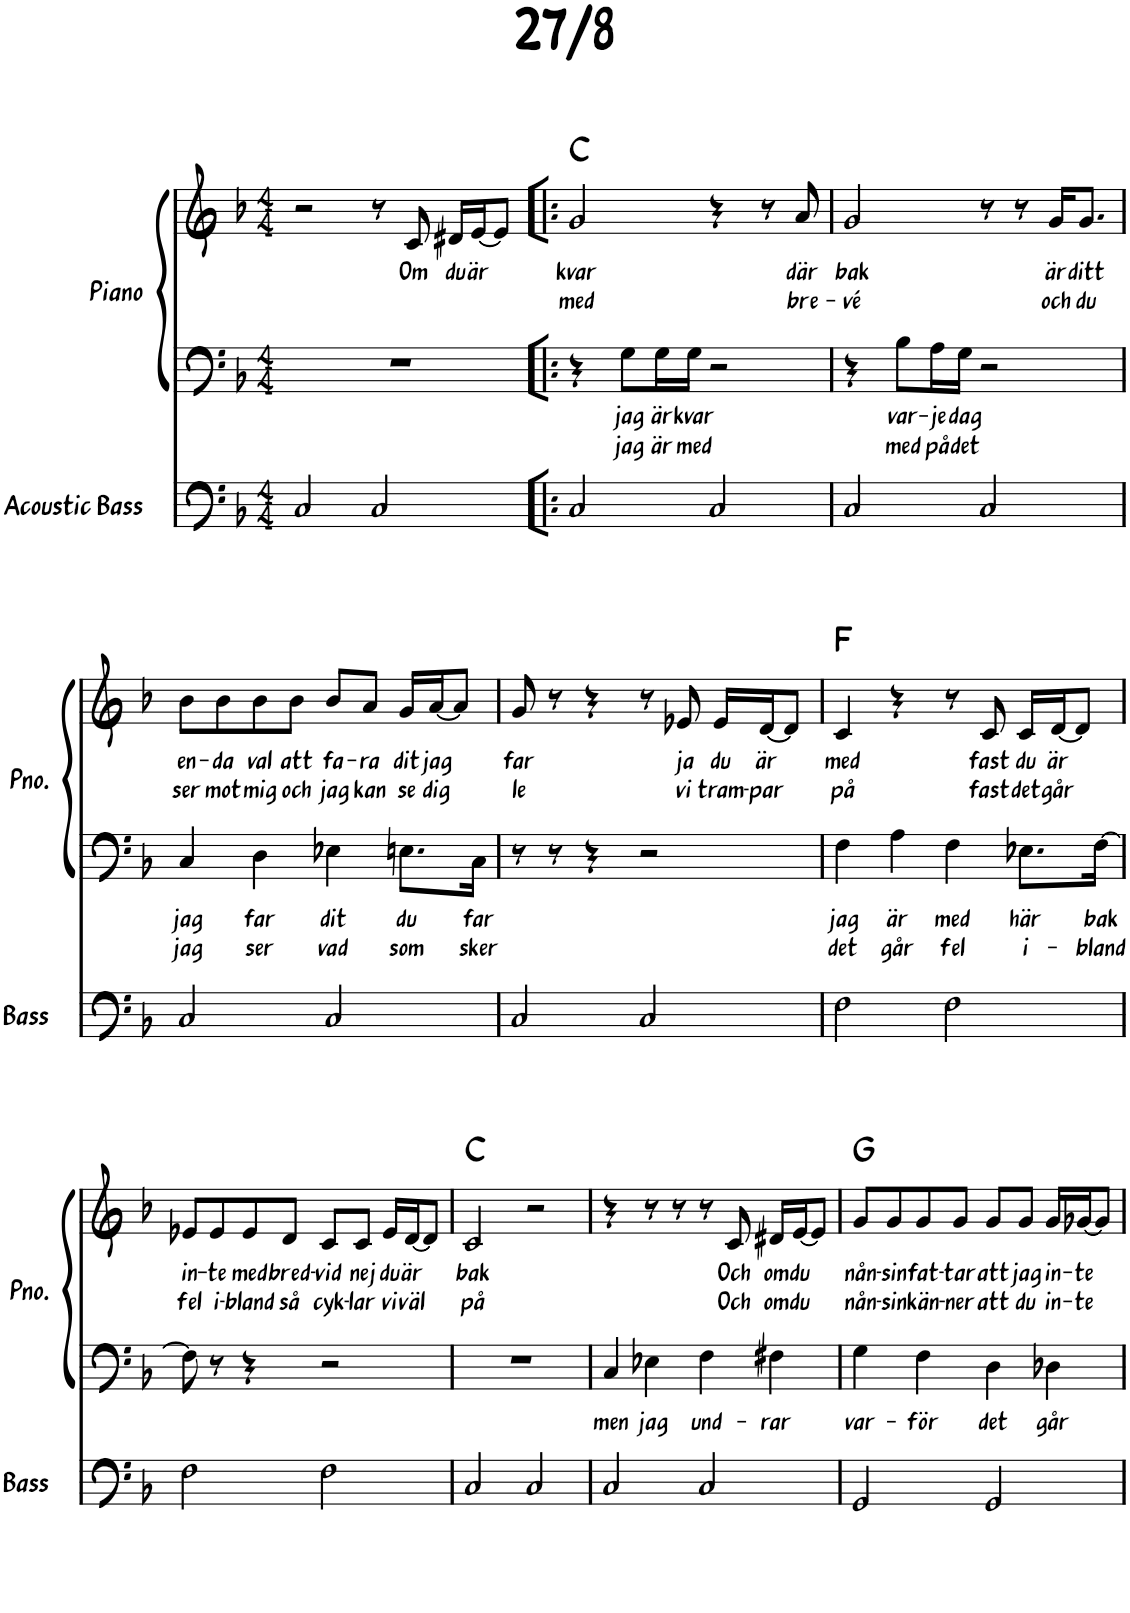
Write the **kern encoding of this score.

**kern	**kern	**text	**text	**kern	**text	**text	**harte
*part2	*part1	*part1	*part1	*part1	*part1	*part1	*part1
*staff3	*staff2	*staff2	*staff2	*staff1	*staff1	*staff1	*
*I"Acoustic Bass	*I"Piano	*	*	*	*	*	*
*I'Bass	*I'Pno.	*	*	*	*	*	*
*clefF4	*clefF4	*	*	*clefG2	*	*	*
*Trd7c12	*	*	*	*	*	*	*
*k[b-]	*k[b-]	*	*	*k[b-]	*	*	*
*M4/4	*M4/4	*	*	*M4/4	*	*	*
=1	=1	=1	=1	=1	=1	=1	=1
2C/	1r	.	.	2r	.	.	.
2C/	.	.	.	8r	.	.	.
!	!	!	!	!	!LO:LY:b	!	!
.	.	.	.	8c/	Om	.	.
!	!	!	!	!	!LO:LY:b	!	!
.	.	.	.	16d#X/LL	du	.	.
!	!	!	!	!	!LO:LY:b	!	!
.	.	.	.	[16e/J	är	.	.
.	.	.	.	8e/J]	.	.	.
=2!|:	=2!|:	=2!|:	=2!|:	=2!|:	=2!|:	=2!|:	=2!|:
!	!	!	!	!	!LO:LY:b	!LO:LY:b	!
2C/	4r	.	.	2g/	kvar	med	C:maj
!	!	!LO:LY:b	!LO:LY:b	!	!	!	!
.	8G\L	jag	jag	.	.	.	.
!	!	!LO:LY:b	!LO:LY:b	!	!	!	!
.	16G\L	är	är	.	.	.	.
!	!	!LO:LY:b	!LO:LY:b	!	!	!	!
.	16G\JJ	kvar	med	.	.	.	.
2C/	2r	.	.	4r	.	.	.
.	.	.	.	8r	.	.	.
!	!	!	!	!	!LO:LY:b	!LO:LY:b	!
.	.	.	.	8a/	där	bre-	.
=3	=3	=3	=3	=3	=3	=3	=3
!	!	!	!	!	!LO:LY:b	!LO:LY:b	!
2C/	4r	.	.	2g/	bak	-vé	.
!	!	!LO:LY:b	!LO:LY:b	!	!	!	!
.	8B-\L	var-	med	.	.	.	.
!	!	!LO:LY:b	!LO:LY:b	!	!	!	!
.	16A\L	-je	på	.	.	.	.
!	!	!LO:LY:b	!LO:LY:b	!	!	!	!
.	16G\JJ	dag	det	.	.	.	.
2C/	2r	.	.	8r	.	.	.
.	.	.	.	8r	.	.	.
!	!	!	!	!	!LO:LY:b	!LO:LY:b	!
.	.	.	.	16g/KL	är	och	.
!	!	!	!	!	!LO:LY:b	!LO:LY:b	!
.	.	.	.	8.g/J	ditt	du	.
!!LO:LB:g=z
=4	=4	=4	=4	=4	=4	=4	=4
!	!	!LO:LY:b	!LO:LY:b	!	!LO:LY:b	!LO:LY:b	!
2C/	4C/	jag	jag	8b-\L	en-	ser	.
!	!	!	!	!	!LO:LY:b	!LO:LY:b	!
.	.	.	.	8b-\	-da	mot	.
!	!	!LO:LY:b	!LO:LY:b	!	!LO:LY:b	!LO:LY:b	!
.	4D\	far	ser	8b-\	val	mig	.
!	!	!	!	!	!LO:LY:b	!LO:LY:b	!
.	.	.	.	8b-\J	att	och	.
!	!	!LO:LY:b	!LO:LY:b	!	!LO:LY:b	!LO:LY:b	!
2C/	4E-X\	dit	vad	8b-/L	fa-	jag	.
!	!	!	!	!	!LO:LY:b	!LO:LY:b	!
.	.	.	.	8a/J	-ra	kan	.
!	!	!LO:LY:b	!LO:LY:b	!	!LO:LY:b	!LO:LY:b	!
.	8.En\L	du	som	16g/LL	dit	se	.
!	!	!	!	!	!LO:LY:b	!LO:LY:b	!
.	.	.	.	[16a/J	jag	dig	.
.	.	.	.	8a/J]	.	.	.
!	!	!LO:LY:b	!LO:LY:b	!	!	!	!
.	16C\Jk	far	sker	.	.	.	.
=5	=5	=5	=5	=5	=5	=5	=5
!	!	!	!	!	!LO:LY:b	!LO:LY:b	!
2C/	8r	.	.	8g/	far	le	.
.	8r	.	.	8r	.	.	.
.	4r	.	.	4r	.	.	.
2C/	2r	.	.	8r	.	.	.
!	!	!	!	!	!LO:LY:b	!LO:LY:b	!
.	.	.	.	8e-X/	ja	vi	.
!	!	!	!	!	!LO:LY:b	!LO:LY:b	!
.	.	.	.	16e-/LL	du	tram-	.
!	!	!	!	!	!LO:LY:b	!LO:LY:b	!
.	.	.	.	[16d/J	är	-par	.
.	.	.	.	8d/J]	.	.	.
=6	=6	=6	=6	=6	=6	=6	=6
!	!	!LO:LY:b	!LO:LY:b	!	!LO:LY:b	!LO:LY:b	!
2F\	4F\	jag	det	4c/	med	på	F:maj
!	!	!LO:LY:b	!LO:LY:b	!	!	!	!
.	4A\	är	går	4r	.	.	.
!	!	!LO:LY:b	!LO:LY:b	!	!	!	!
2F\	4F\	med	fel	8r	.	.	.
!	!	!	!	!	!LO:LY:b	!LO:LY:b	!
.	.	.	.	8c/	fast	fast	.
!	!	!LO:LY:b	!LO:LY:b	!	!LO:LY:b	!LO:LY:b	!
.	8.E-X\L	här	i-	16c/LL	du	det	.
!	!	!	!	!	!LO:LY:b	!LO:LY:b	!
.	.	.	.	[16d/J	är	går	.
.	.	.	.	8d/J]	.	.	.
!	!	!LO:LY:b	!LO:LY:b	!	!	!	!
.	[16F\Jk	bak	-bland	.	.	.	.
!!LO:LB:g=z
=7	=7	=7	=7	=7	=7	=7	=7
!	!	!	!	!	!LO:LY:b	!LO:LY:b	!
2F\	8F\]	.	.	8e-X/L	in-	fel	.
!	!	!	!	!	!LO:LY:b	!LO:LY:b	!
.	8r	.	.	8e-/	-te	i-	.
!	!	!	!	!	!LO:LY:b	!LO:LY:b	!
.	4r	.	.	8e-/	med	-bland	.
!	!	!	!	!	!LO:LY:b	!LO:LY:b	!
.	.	.	.	8d/J	bred-	så	.
!	!	!	!	!	!LO:LY:b	!LO:LY:b	!
2F\	2r	.	.	8c/L	-vid	cyk-	.
!	!	!	!	!	!LO:LY:b	!LO:LY:b	!
.	.	.	.	8c/J	nej	-lar	.
!	!	!	!	!	!LO:LY:b	!LO:LY:b	!
.	.	.	.	16e-/LL	du	vi	.
!	!	!	!	!	!LO:LY:b	!LO:LY:b	!
.	.	.	.	[16d/J	är	väl	.
.	.	.	.	8d/J]	.	.	.
=8	=8	=8	=8	=8	=8	=8	=8
!	!	!	!	!	!LO:LY:b	!LO:LY:b	!
2C/	1r	.	.	2c/	bak	på	C:maj
2C/	.	.	.	2r	.	.	.
=9	=9	=9	=9	=9	=9	=9	=9
!	!	!LO:LY:b	!	!	!	!	!
2C/	4C/	men	.	4r	.	.	.
!	!	!LO:LY:b	!	!	!	!	!
.	4E-X\	jag	.	8r	.	.	.
.	.	.	.	8r	.	.	.
!	!	!LO:LY:b	!	!	!	!	!
2C/	4F\	und-	.	8r	.	.	.
!	!	!	!	!	!LO:LY:b	!LO:LY:b	!
.	.	.	.	8c/	Och	Och	.
!	!	!LO:LY:b	!	!	!LO:LY:b	!LO:LY:b	!
.	4F#X\	-rar	.	16d#X/LL	om	om	.
!	!	!	!	!	!LO:LY:b	!LO:LY:b	!
.	.	.	.	[16e/J	du	du	.
.	.	.	.	8e/J]	.	.	.
=10	=10	=10	=10	=10	=10	=10	=10
!	!	!LO:LY:b	!	!	!LO:LY:b	!LO:LY:b	!
2GG/	4G\	var-	.	8g/L	nån-	nån-	G:maj
!	!	!	!	!	!LO:LY:b	!LO:LY:b	!
.	.	.	.	8g/	-sin	-sin	.
!	!	!LO:LY:b	!	!	!LO:LY:b	!LO:LY:b	!
.	4F\	-för	.	8g/	fat-	kän-	.
!	!	!	!	!	!LO:LY:b	!LO:LY:b	!
.	.	.	.	8g/J	-tar	-ner	.
!	!	!LO:LY:b	!	!	!LO:LY:b	!LO:LY:b	!
2GG/	4D\	det	.	8g/L	att	att	.
!	!	!	!	!	!LO:LY:b	!LO:LY:b	!
.	.	.	.	8g/J	jag	du	.
!	!	!LO:LY:b	!	!	!LO:LY:b	!LO:LY:b	!
.	4D-X\	går	.	16g/LL	in-	in-	.
!	!	!	!	!	!LO:LY:b	!LO:LY:b	!
.	.	.	.	[16g-X/J	-te	-te	.
.	.	.	.	8g-/J]	.	.	.
=	=	=	=	=	=	=	=
*-	*-	*-	*-	*-	*-	*-	*-
